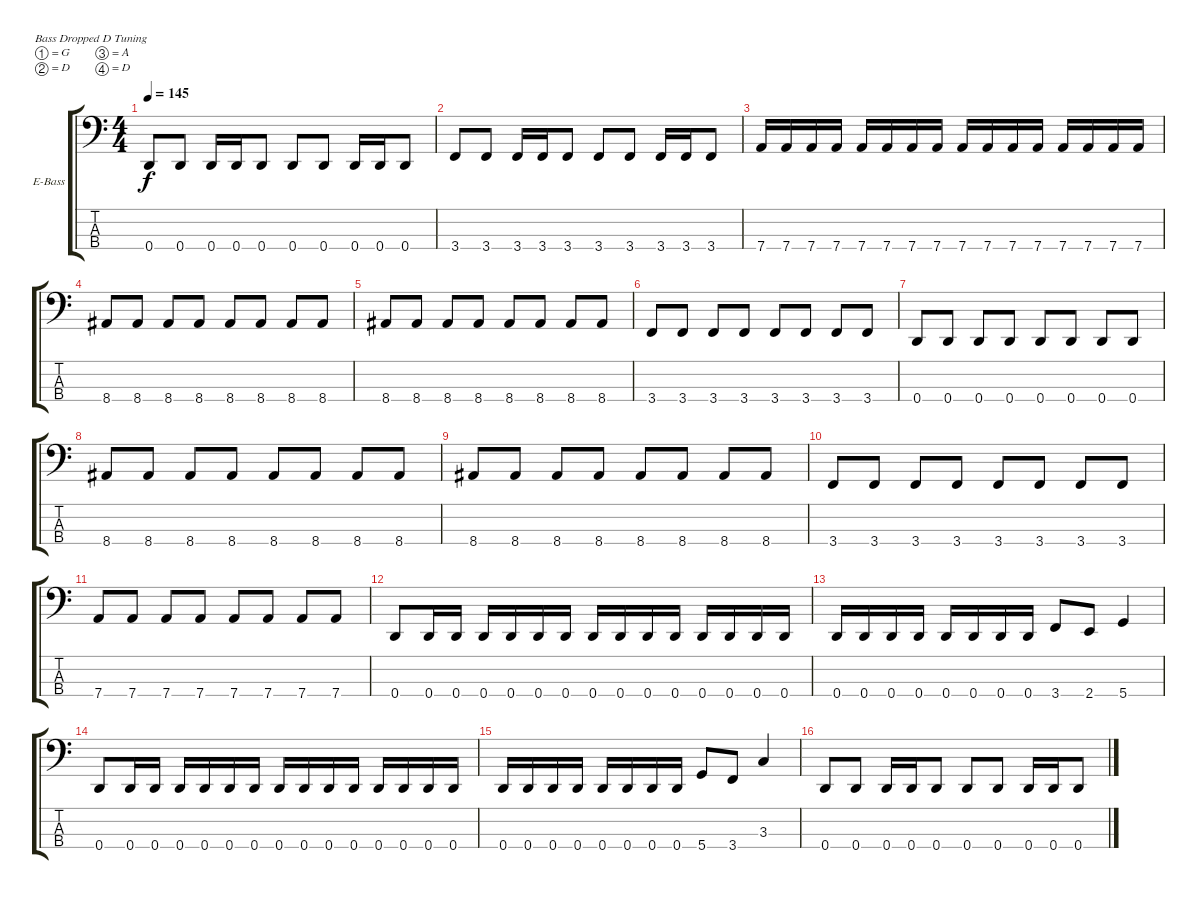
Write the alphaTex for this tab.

\bracketExtendMode groupsimilarinstruments
\firstSystemTrackNameOrientation horizontal
\otherSystemsTrackNameOrientation horizontal
\track ("Spur 3" "E-Bass") {instrument electricbassfinger}
\staff {score tabs}
\tuning (G2 D2 A1 D1)
\ts (4 4)
\tempo 145
\clef f4
\ks c
0.4.8{dy f} 0.4.8 0.4.16 0.4.16 0.4.8 0.4.8 0.4.8 0.4.16 0.4.16 0.4.8 |
3.4.8 3.4.8 3.4.16 3.4.16 3.4.8 3.4.8 3.4.8 3.4.16 3.4.16 3.4.8 |
7.4.16 7.4.16 7.4.16 7.4.16 7.4.16 7.4.16 7.4.16 7.4.16 7.4.16 7.4.16 7.4.16 7.4.16 7.4.16 7.4.16 7.4.16 7.4.16 |
8.4.8 8.4.8 8.4.8 8.4.8 8.4.8 8.4.8 8.4.8 8.4.8 |
8.4.8 8.4.8 8.4.8 8.4.8 8.4.8 8.4.8 8.4.8 8.4.8 |
3.4.8 3.4.8 3.4.8 3.4.8 3.4.8 3.4.8 3.4.8 3.4.8 |
0.4.8 0.4.8 0.4.8 0.4.8 0.4.8 0.4.8 0.4.8 0.4.8 |
8.4.8 8.4.8 8.4.8 8.4.8 8.4.8 8.4.8 8.4.8 8.4.8 |
8.4.8 8.4.8 8.4.8 8.4.8 8.4.8 8.4.8 8.4.8 8.4.8 |
3.4.8 3.4.8 3.4.8 3.4.8 3.4.8 3.4.8 3.4.8 3.4.8 |
7.4.8 7.4.8 7.4.8 7.4.8 7.4.8 7.4.8 7.4.8 7.4.8 |
0.4.8 0.4.16 0.4.16 0.4.16 0.4.16 0.4.16 0.4.16 0.4.16 0.4.16 0.4.16 0.4.16 0.4.16 0.4.16 0.4.16 0.4.16 |
0.4.16 0.4.16 0.4.16 0.4.16 0.4.16 0.4.16 0.4.16 0.4.16 3.4.8 2.4.8 5.4.4 |
0.4.8 0.4.16 0.4.16 0.4.16 0.4.16 0.4.16 0.4.16 0.4.16 0.4.16 0.4.16 0.4.16 0.4.16 0.4.16 0.4.16 0.4.16 |
0.4.16 0.4.16 0.4.16 0.4.16 0.4.16 0.4.16 0.4.16 0.4.16 5.4.8 3.4.8 3.3.4 |
0.4.8 0.4.8 0.4.16 0.4.16 0.4.8 0.4.8 0.4.8 0.4.16 0.4.16 0.4.8
